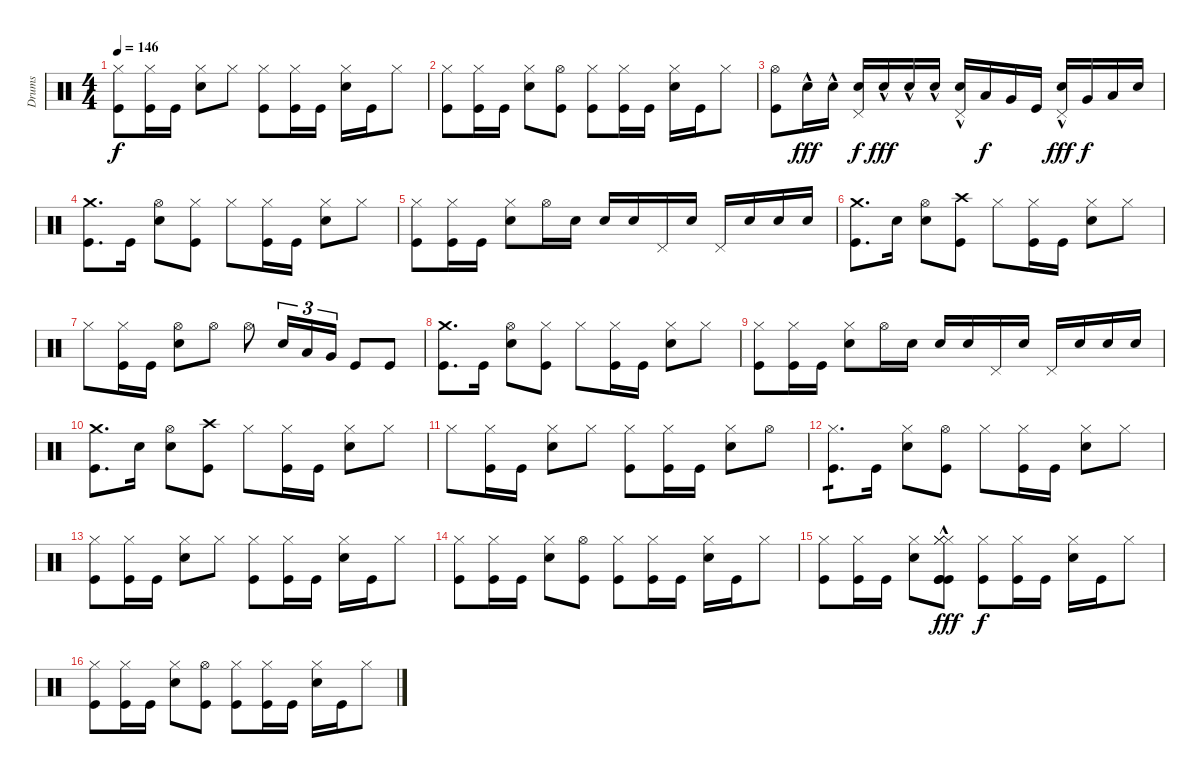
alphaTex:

\track ("Drums" "Drums") {instrument percussion}
\staff {score}
\articulation defaults
\ts (4 4)
\tempo 146
\clef neutral
\ks c
("Hi-Hat (closed)" "Kick (hit)").8{dy f} ("Hi-Hat (closed)" "Kick (hit)").16 "Kick (hit)".16 ("Hi-Hat (closed)" "Electric Snare (hit)").8 "Hi-Hat (closed)".8 ("Hi-Hat (closed)" "Kick (hit)").8 ("Hi-Hat (closed)" "Kick (hit)").16 "Kick (hit)".16 ("Hi-Hat (closed)" "Electric Snare (hit)").16 "Kick (hit)".16 "Hi-Hat (closed)".8 |
("Hi-Hat (closed)" "Kick (hit)").8 ("Hi-Hat (closed)" "Kick (hit)").16 "Kick (hit)".16 ("Hi-Hat (closed)" "Electric Snare (hit)").8 ("Hi-Hat (open)" "Kick (hit)").8 ("Hi-Hat (closed)" "Kick (hit)").8 ("Hi-Hat (closed)" "Kick (hit)").16 "Kick (hit)".16 ("Hi-Hat (closed)" "Electric Snare (hit)").16 "Kick (hit)".16 "Hi-Hat (closed)".8 |
("Hi-Hat (open)" "Kick (hit)").8 "Electric Snare (hit)"{hac}.16{dy fff} "Electric Snare (hit)"{hac}.16 ("Pedal Hi-Hat (hit)" "Electric Snare (hit)").16{dy f} "Electric Snare (hit)"{hac}.16{dy fff} "Electric Snare (hit)"{hac}.16 "Electric Snare (hit)"{hac}.16 ("Pedal Hi-Hat (hit)" "Electric Snare (hit)"{hac}).16 "Low Tom (hit)".16{dy f} "Very Low Tom (hit)".16 "Kick (hit)".16 ("Pedal Hi-Hat (hit)" "Electric Snare (hit)"{hac}).16{dy fff} "Very Low Tom (hit)".16{dy f} "Low Floor Tom (hit)".16 "Electric Snare (hit)".16 |
("Crash medium (hit)" "Kick (hit)").8{d} "Kick (hit)".16 ("Hi-Hat (open)" "Electric Snare (hit)").8 ("Hi-Hat (closed)" "Kick (hit)").8 "Hi-Hat (closed)".8 ("Hi-Hat (closed)" "Kick (hit)").16 "Kick (hit)".16 ("Hi-Hat (closed)" "Electric Snare (hit)").8 "Hi-Hat (closed)".8 |
("Hi-Hat (closed)" "Kick (hit)").8 ("Hi-Hat (closed)" "Kick (hit)").16 "Kick (hit)".16 ("Hi-Hat (closed)" "Electric Snare (hit)").8 "Hi-Hat (open)".16 "Electric Snare (hit)".16 "Electric Snare (hit)".16 "Electric Snare (hit)".16 "Pedal Hi-Hat (hit)".16 "Electric Snare (hit)".16 "Pedal Hi-Hat (hit)".16 "Electric Snare (hit)".16 "Electric Snare (hit)".16 "Electric Snare (hit)".16 |
("Crash medium (hit)" "Kick (hit)").8{d} "Electric Snare (hit)".16 ("Hi-Hat (open)" "Electric Snare (hit)").8 ("Crash high (hit)" "Kick (hit)").8 "Hi-Hat (closed)".8 ("Hi-Hat (closed)" "Kick (hit)").16 "Kick (hit)".16 ("Hi-Hat (closed)" "Electric Snare (hit)").8 "Hi-Hat (closed)".8 |
"Hi-Hat (closed)".8 ("Hi-Hat (closed)" "Kick (hit)").16 "Kick (hit)".16 ("Hi-Hat (open)" "Electric Snare (hit)").8 "Hi-Hat (open)".8 "Hi-Hat (open)".8 "Electric Snare (hit)".16{tu (3 2)} "Low Tom (hit)".16{tu (3 2)} "Very Low Tom (hit)".16{tu (3 2)} "Kick (hit)".8 "Kick (hit)".8 |
("Crash medium (hit)" "Kick (hit)").8{d} "Kick (hit)".16 ("Hi-Hat (open)" "Electric Snare (hit)").8 ("Hi-Hat (closed)" "Kick (hit)").8 "Hi-Hat (closed)".8 ("Hi-Hat (closed)" "Kick (hit)").16 "Kick (hit)".16 ("Hi-Hat (closed)" "Electric Snare (hit)").8 "Hi-Hat (closed)".8 |
("Hi-Hat (closed)" "Kick (hit)").8 ("Hi-Hat (closed)" "Kick (hit)").16 "Kick (hit)".16 ("Hi-Hat (closed)" "Electric Snare (hit)").8 "Hi-Hat (open)".16 "Electric Snare (hit)".16 "Electric Snare (hit)".16 "Electric Snare (hit)".16 "Pedal Hi-Hat (hit)".16 "Electric Snare (hit)".16 "Pedal Hi-Hat (hit)".16 "Electric Snare (hit)".16 "Electric Snare (hit)".16 "Electric Snare (hit)".16 |
("Crash medium (hit)" "Kick (hit)").8{d} "Electric Snare (hit)".16 ("Hi-Hat (open)" "Electric Snare (hit)").8 ("Crash high (hit)" "Kick (hit)").8 "Hi-Hat (closed)".8 ("Hi-Hat (closed)" "Kick (hit)").16 "Kick (hit)".16 ("Hi-Hat (closed)" "Electric Snare (hit)").8 "Hi-Hat (closed)".8 |
"Hi-Hat (closed)".8 ("Hi-Hat (closed)" "Kick (hit)").16 "Kick (hit)".16 ("Hi-Hat (closed)" "Electric Snare (hit)").8 "Hi-Hat (closed)".8 ("Hi-Hat (closed)" "Kick (hit)").8 ("Hi-Hat (closed)" "Kick (hit)").16 "Kick (hit)".16 ("Hi-Hat (closed)" "Electric Snare (hit)").8 "Hi-Hat (open)".8 |
("Hi-Hat (closed)" "Kick (hit)").8{d tp 1} "Kick (hit)".16 ("Hi-Hat (closed)" "Electric Snare (hit)").8 ("Hi-Hat (open)" "Kick (hit)").8 "Hi-Hat (closed)".8 ("Hi-Hat (closed)" "Kick (hit)").16 "Kick (hit)".16 ("Hi-Hat (closed)" "Electric Snare (hit)").8 "Hi-Hat (closed)".8 |
("Hi-Hat (closed)" "Kick (hit)").8 ("Hi-Hat (closed)" "Kick (hit)").16 "Kick (hit)".16 ("Hi-Hat (closed)" "Electric Snare (hit)").8 "Hi-Hat (closed)".8 ("Hi-Hat (closed)" "Kick (hit)").8 ("Hi-Hat (closed)" "Kick (hit)").16 "Kick (hit)".16 ("Hi-Hat (closed)" "Electric Snare (hit)").16 "Kick (hit)".16 "Hi-Hat (closed)".8 |
("Hi-Hat (closed)" "Kick (hit)").8 ("Hi-Hat (closed)" "Kick (hit)").16 "Kick (hit)".16 ("Hi-Hat (closed)" "Electric Snare (hit)").8 ("Hi-Hat (open)" "Kick (hit)").8 ("Hi-Hat (closed)" "Kick (hit)").8 ("Hi-Hat (closed)" "Kick (hit)").16 "Kick (hit)".16 ("Hi-Hat (closed)" "Electric Snare (hit)").16 "Kick (hit)".16 "Hi-Hat (closed)".8 |
("Hi-Hat (closed)" "Kick (hit)").8 ("Hi-Hat (closed)" "Kick (hit)").16 "Kick (hit)".16 ("Hi-Hat (closed)" "Electric Snare (hit)").8 ("Hi-Hat (closed)"{hac} "Hi-Hat (closed)"{hac} "Hi-Hat (closed)"{hac} "Kick (hit)"{hac} "Kick (hit)"{hac} "Kick (hit)"{hac}).8{dy fff} ("Hi-Hat (closed)" "Kick (hit)").8{dy f} ("Hi-Hat (closed)" "Kick (hit)").16 "Kick (hit)".16 ("Hi-Hat (closed)" "Electric Snare (hit)").16 "Kick (hit)".16 "Hi-Hat (closed)".8 |
("Hi-Hat (closed)" "Kick (hit)").8 ("Hi-Hat (closed)" "Kick (hit)").16 "Kick (hit)".16 ("Hi-Hat (closed)" "Electric Snare (hit)").8 ("Hi-Hat (open)" "Kick (hit)").8 ("Hi-Hat (closed)" "Kick (hit)").8 ("Hi-Hat (closed)" "Kick (hit)").16 "Kick (hit)".16 ("Hi-Hat (closed)" "Electric Snare (hit)").16 "Kick (hit)".16 "Hi-Hat (closed)".8
